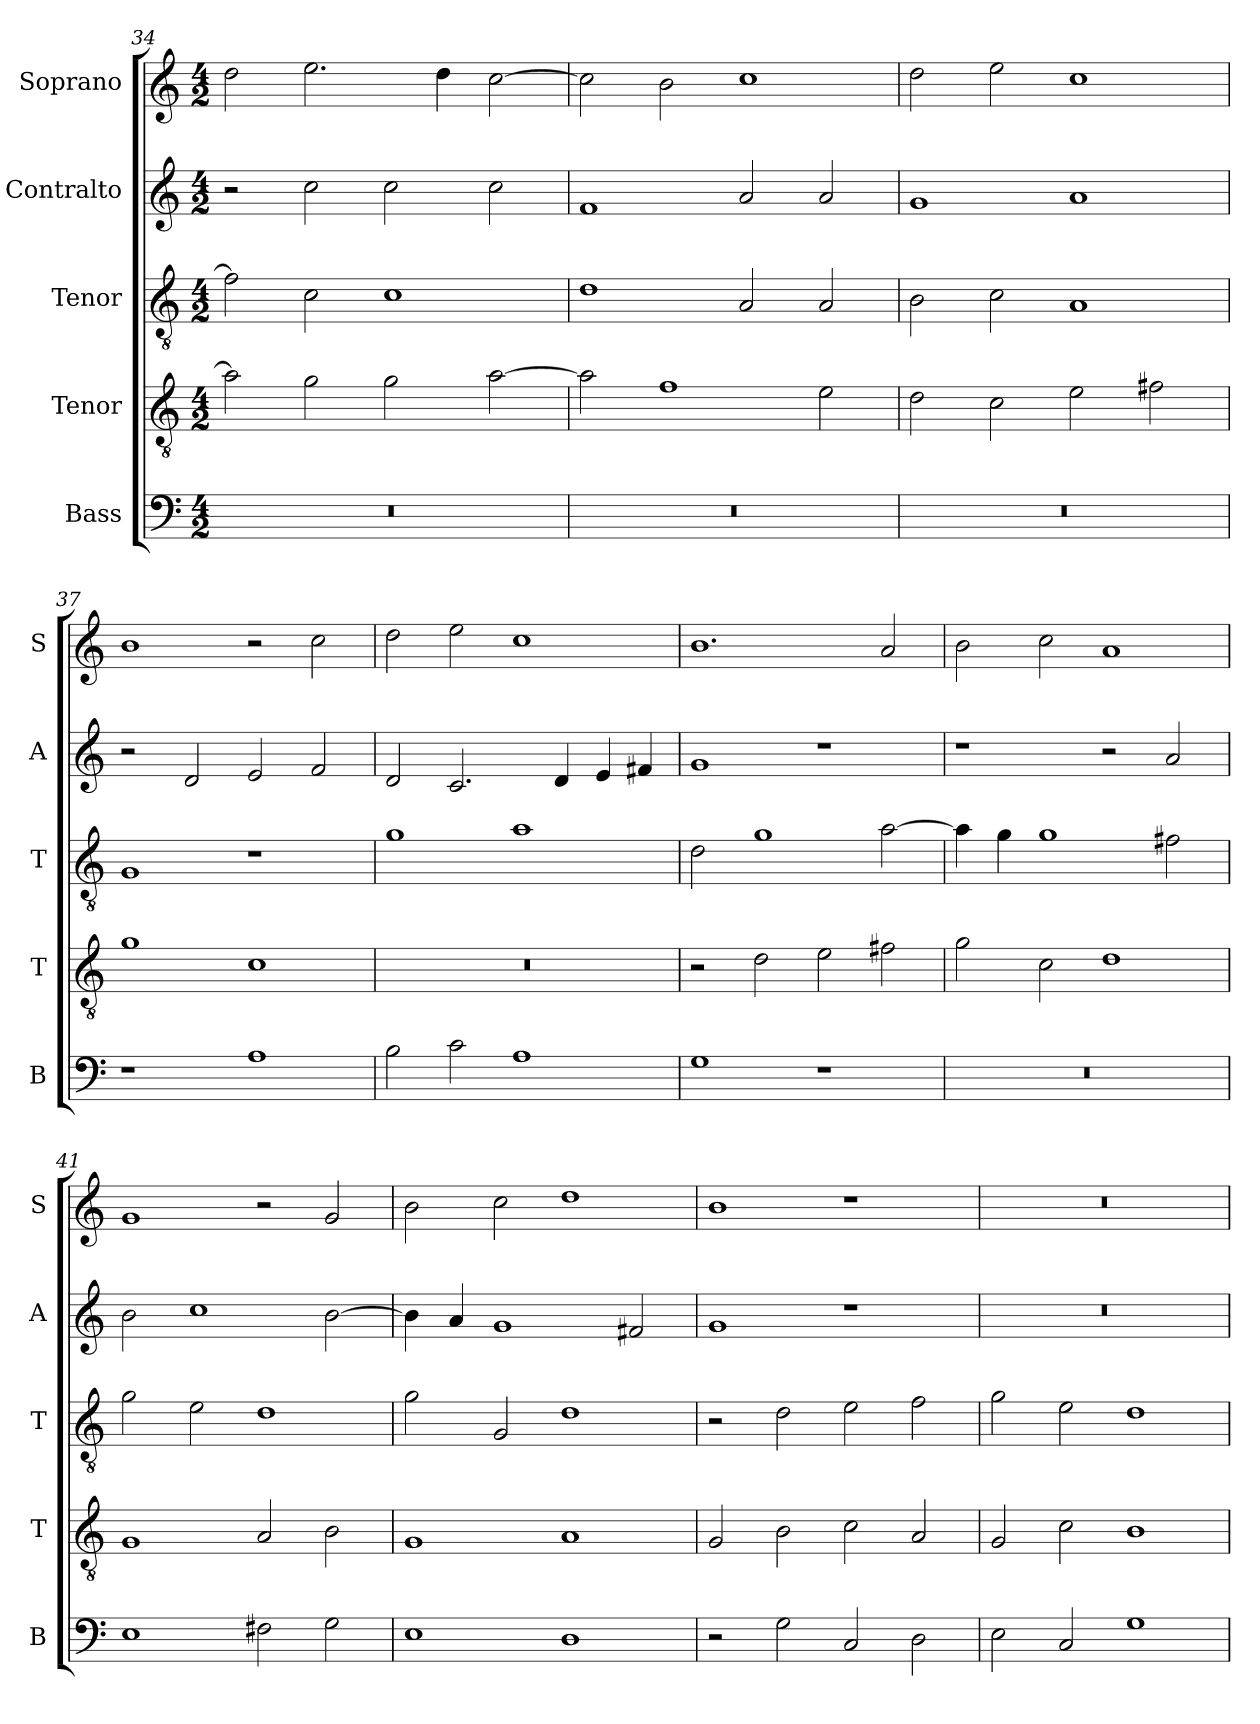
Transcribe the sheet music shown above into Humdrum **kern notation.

**kern	**kern	**kern	**kern	**kern
*part5	*part4	*part3	*part2	*part1
*staff5	*staff4	*staff3	*staff2	*staff1
*I"Bass	*I"Tenor	*I"Tenor	*I"Contralto	*I"Soprano
*I'B	*I'T	*I'T	*I'A	*I'S
*clefF4	*clefGv2	*clefGv2	*clefG2	*clefG2
*k[]	*k[]	*k[]	*k[]	*k[]
*G:mix	*G:mix	*G:mix	*G:mix	*G:mix
*M4/2	*M4/2	*M4/2	*M4/2	*M4/2
=34	=34	=34	=34	=34
0r	2a]	2f]	2r	2dd
.	2g	2c	2cc	2.ee
.	2g	1c	2cc	.
.	.	.	.	4dd
.	[2a	.	2cc	[2cc
=35	=35	=35	=35	=35
0r	2a]	1d	1f	2cc]
.	1f	.	.	2b
.	.	2A	2a	1cc
.	2e	2A	2a	.
=36	=36	=36	=36	=36
0r	2d	2B	1g	2dd
.	2c	2c	.	2ee
.	2e	1A	1a	1cc
.	2f#X	.	.	.
=37	=37	=37	=37	=37
1r	1g	1G	2r	1b
.	.	.	2d	.
1A	1c	1r	2e	2r
.	.	.	2f	2cc
=38	=38	=38	=38	=38
2B	0r	1g	2d	2dd
2c	.	.	2.c	2ee
1A	.	1a	.	1cc
.	.	.	4d	.
.	.	.	4e	.
.	.	.	4f#X	.
=39	=39	=39	=39	=39
1G	2r	2d	1g	1.b
.	2d	1g	.	.
1r	2e	.	1r	.
.	2f#X	[2a	.	2a
=40	=40	=40	=40	=40
0r	2g	4a]	1r	2b
.	.	4g	.	.
.	2c	1g	.	2cc
.	1d	.	2r	1a
.	.	2f#X	2a	.
=41	=41	=41	=41	=41
1E	1G	2g	2b	1g
.	.	2e	1cc	.
2F#X	2A	1d	.	2r
2G	2B	.	[2b	2g
=42	=42	=42	=42	=42
1E	1G	2g	4b]	2b
.	.	.	4a	.
.	.	2G	1g	2cc
1D	1A	1d	.	1dd
.	.	.	2f#X	.
=43	=43	=43	=43	=43
2r	2G	2r	1g	1b
2G	2B	2d	.	.
2C	2c	2e	1r	1r
2D	2A	2f	.	.
=44	=44	=44	=44	=44
2E	2G	2g	0r	0r
2C	2c	2e	.	.
1G	1B	1d	.	.
=	=	=	=	=
*-	*-	*-	*-	*-
